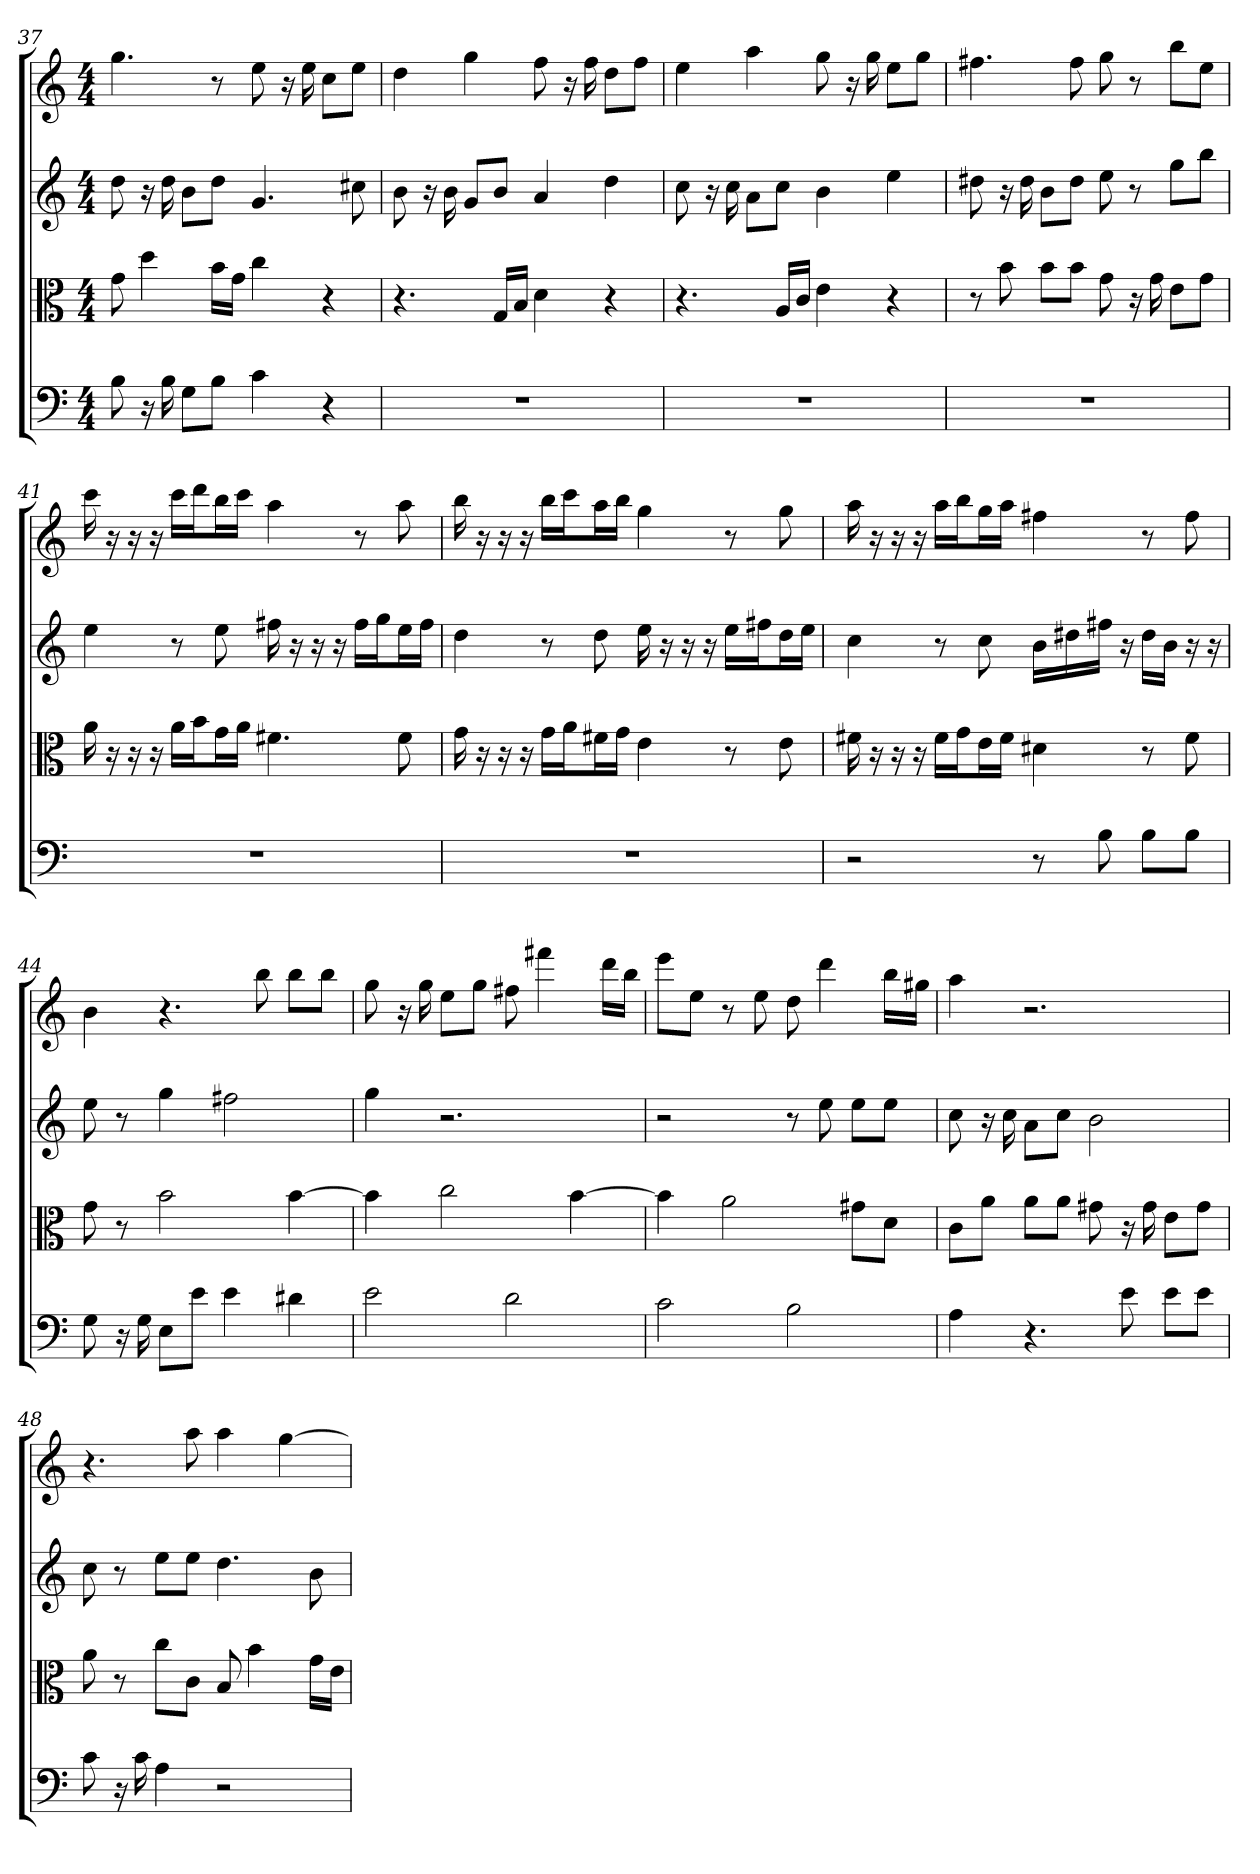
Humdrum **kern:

**kern	**kern	**kern	**kern
*part4	*part3	*part2	*part1
*staff4	*staff3	*staff2	*staff1
*clefF4	*clefC3	*clefG2	*clefG2
*k[]	*k[]	*k[]	*k[]
*C:	*C:	*C:	*C:
*M4/4	*M4/4	*M4/4	*M4/4
=37	=37	=37	=37
8B	8g	8dd	4.gg
16r	4dd	16r	.
16B	.	16dd	.
8G\L	.	8b\L	.
8B\J	16b\LL	8dd\J	8r
.	16g\JJ	.	.
4c	4cc	4.g	8ee
.	.	.	16r
.	.	.	16ee
4r	4r	.	8cc\L
.	.	8cc#X	8ee\J
=38	=38	=38	=38
1r	4.r	8b	4dd
.	.	16r	.
.	.	16b	.
.	.	8g/L	4gg
.	16G/LL	8b/J	.
.	16B/JJ	.	.
.	4d	4a	8ff
.	.	.	16r
.	.	.	16ff
.	4r	4dd	8dd\L
.	.	.	8ff\J
=39	=39	=39	=39
1r	4.r	8cc	4ee
.	.	16r	.
.	.	16cc	.
.	.	8a\L	4aa
.	16A/LL	8cc\J	.
.	16c/JJ	.	.
.	4e	4b	8gg
.	.	.	16r
.	.	.	16gg
.	4r	4ee	8ee\L
.	.	.	8gg\J
=40	=40	=40	=40
1r	8r	8dd#X	4.ff#X
.	8b	16r	.
.	.	16dd#	.
.	8b\L	8b\L	.
.	8b\J	8dd#\J	8ff#
.	8g	8ee	8gg
.	16r	8r	8r
.	16g	.	.
.	8e\L	8gg\L	8bb\L
.	8g\J	8bb\J	8ee\J
=41	=41	=41	=41
1r	16a	4ee	16ccc
.	16r	.	16r
.	16r	.	16r
.	16r	.	16r
.	16a\LL	8r	16ccc\LL
.	16b\J	.	16ddd\J
.	16g\L	8ee	16bb\L
.	16a\JJ	.	16ccc\JJ
.	4.f#X	16ff#X	4aa
.	.	16r	.
.	.	16r	.
.	.	16r	.
.	.	16ff#\LL	8r
.	.	16gg\J	.
.	8f#	16ee\L	8aa
.	.	16ff#\JJ	.
=42	=42	=42	=42
1r	16g	4dd	16bb
.	16r	.	16r
.	16r	.	16r
.	16r	.	16r
.	16g\LL	8r	16bb\LL
.	16a\J	.	16ccc\J
.	16f#X\L	8dd	16aa\L
.	16g\JJ	.	16bb\JJ
.	4e	16ee	4gg
.	.	16r	.
.	.	16r	.
.	.	16r	.
.	8r	16ee\LL	8r
.	.	16ff#X\J	.
.	8e	16dd\L	8gg
.	.	16ee\JJ	.
=43	=43	=43	=43
2r	16f#X	4cc	16aa
.	16r	.	16r
.	16r	.	16r
.	16r	.	16r
.	16f#\LL	8r	16aa\LL
.	16g\J	.	16bb\J
.	16e\L	8cc	16gg\L
.	16f#\JJ	.	16aa\JJ
8r	4d#X	16b\LL	4ff#X
.	.	16dd#X\	.
8B	.	16ff#X\JJ	.
.	.	16r	.
8B\L	8r	16dd#\LL	8r
.	.	16b\JJ	.
8B\J	8f#	16r	8ff#
.	.	16r	.
=44	=44	=44	=44
8G	8g	8ee	4b
16r	8r	8r	.
16G	.	.	.
8E\L	2b	4gg	4.r
8e\J	.	.	.
4e	.	2ff#X	.
.	.	.	8bb
4d#X	[4b	.	8bb\L
.	.	.	8bb\J
=45	=45	=45	=45
2e	4b]	4gg	8gg
.	.	.	16r
.	.	.	16gg
.	2cc	2.r	8ee\L
.	.	.	8gg\J
2d	.	.	8ff#X
.	.	.	4fff#X
.	[4b	.	.
.	.	.	16ddd\LL
.	.	.	16bb\JJ
=46	=46	=46	=46
2c	4b]	2r	8eee\L
.	.	.	8ee\J
.	2a	.	8r
.	.	.	8ee
2B	.	8r	8dd
.	.	8ee	4ddd
.	8g#X\L	8ee\L	.
.	8d\J	8ee\J	16bb\LL
.	.	.	16gg#X\JJ
=47	=47	=47	=47
4A	8c\L	8cc	4aa
.	8a\J	16r	.
.	.	16cc	.
4.r	8a\L	8a\L	2.r
.	8a\J	8cc\J	.
.	8g#X	2b	.
8e	16r	.	.
.	16g#	.	.
8e\L	8e\L	.	.
8e\J	8g#\J	.	.
=48	=48	=48	=48
8c	8a	8cc	4.r
16r	8r	8r	.
16c	.	.	.
4A	8cc\L	8ee\L	.
.	8c\J	8ee\J	8aa
2r	8B	4.dd	4aa
.	4b	.	.
.	.	.	[4gg
.	16g\LL	8b	.
.	16e\JJ	.	.
=	=	=	=
*-	*-	*-	*-
